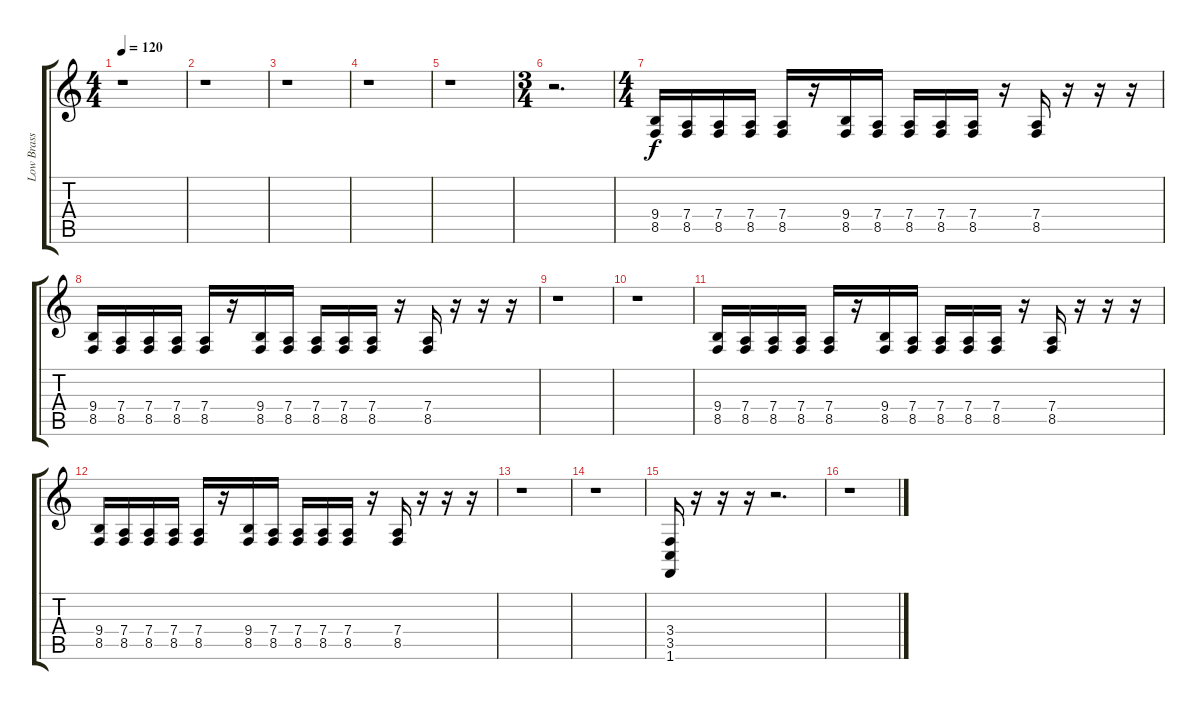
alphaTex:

\track ("Low Brass" "Low Brass") {instrument trombone}
\staff {score tabs}
\tuning (E4 B3 G3 D3 A2 E2) {hide}
\ts (4 4)
\tempo 120
\clef g2
\ks c
r.1{dy f} |
r.1 |
r.1 |
r.1 |
r.1 |
\ts (3 4)
r.2{d} |
\ts (4 4)
(9.4 8.5).16{volume 10} (7.4 8.5).16 (7.4 8.5).16 (7.4 8.5).16 (7.4 8.5).16 r.16 (9.4 8.5).16 (7.4 8.5).16 (7.4 8.5).16 (7.4 8.5).16 (7.4 8.5).16 r.16 (7.4 8.5).16 r.16 r.16 r.16 |
(9.4 8.5).16 (7.4 8.5).16 (7.4 8.5).16 (7.4 8.5).16 (7.4 8.5).16 r.16 (9.4 8.5).16 (7.4 8.5).16 (7.4 8.5).16 (7.4 8.5).16 (7.4 8.5).16 r.16 (7.4 8.5).16 r.16 r.16 r.16 |
r.1 |
r.1 |
(9.4 8.5).16 (7.4 8.5).16 (7.4 8.5).16 (7.4 8.5).16 (7.4 8.5).16 r.16 (9.4 8.5).16 (7.4 8.5).16 (7.4 8.5).16 (7.4 8.5).16 (7.4 8.5).16 r.16 (7.4 8.5).16 r.16 r.16 r.16 |
(9.4 8.5).16 (7.4 8.5).16 (7.4 8.5).16 (7.4 8.5).16 (7.4 8.5).16 r.16 (9.4 8.5).16 (7.4 8.5).16 (7.4 8.5).16 (7.4 8.5).16 (7.4 8.5).16 r.16 (7.4 8.5).16 r.16 r.16 r.16 |
r.1 |
r.1 |
(3.4 3.5 1.6).16 r.16 r.16 r.16 r.2{d} |
r.1
